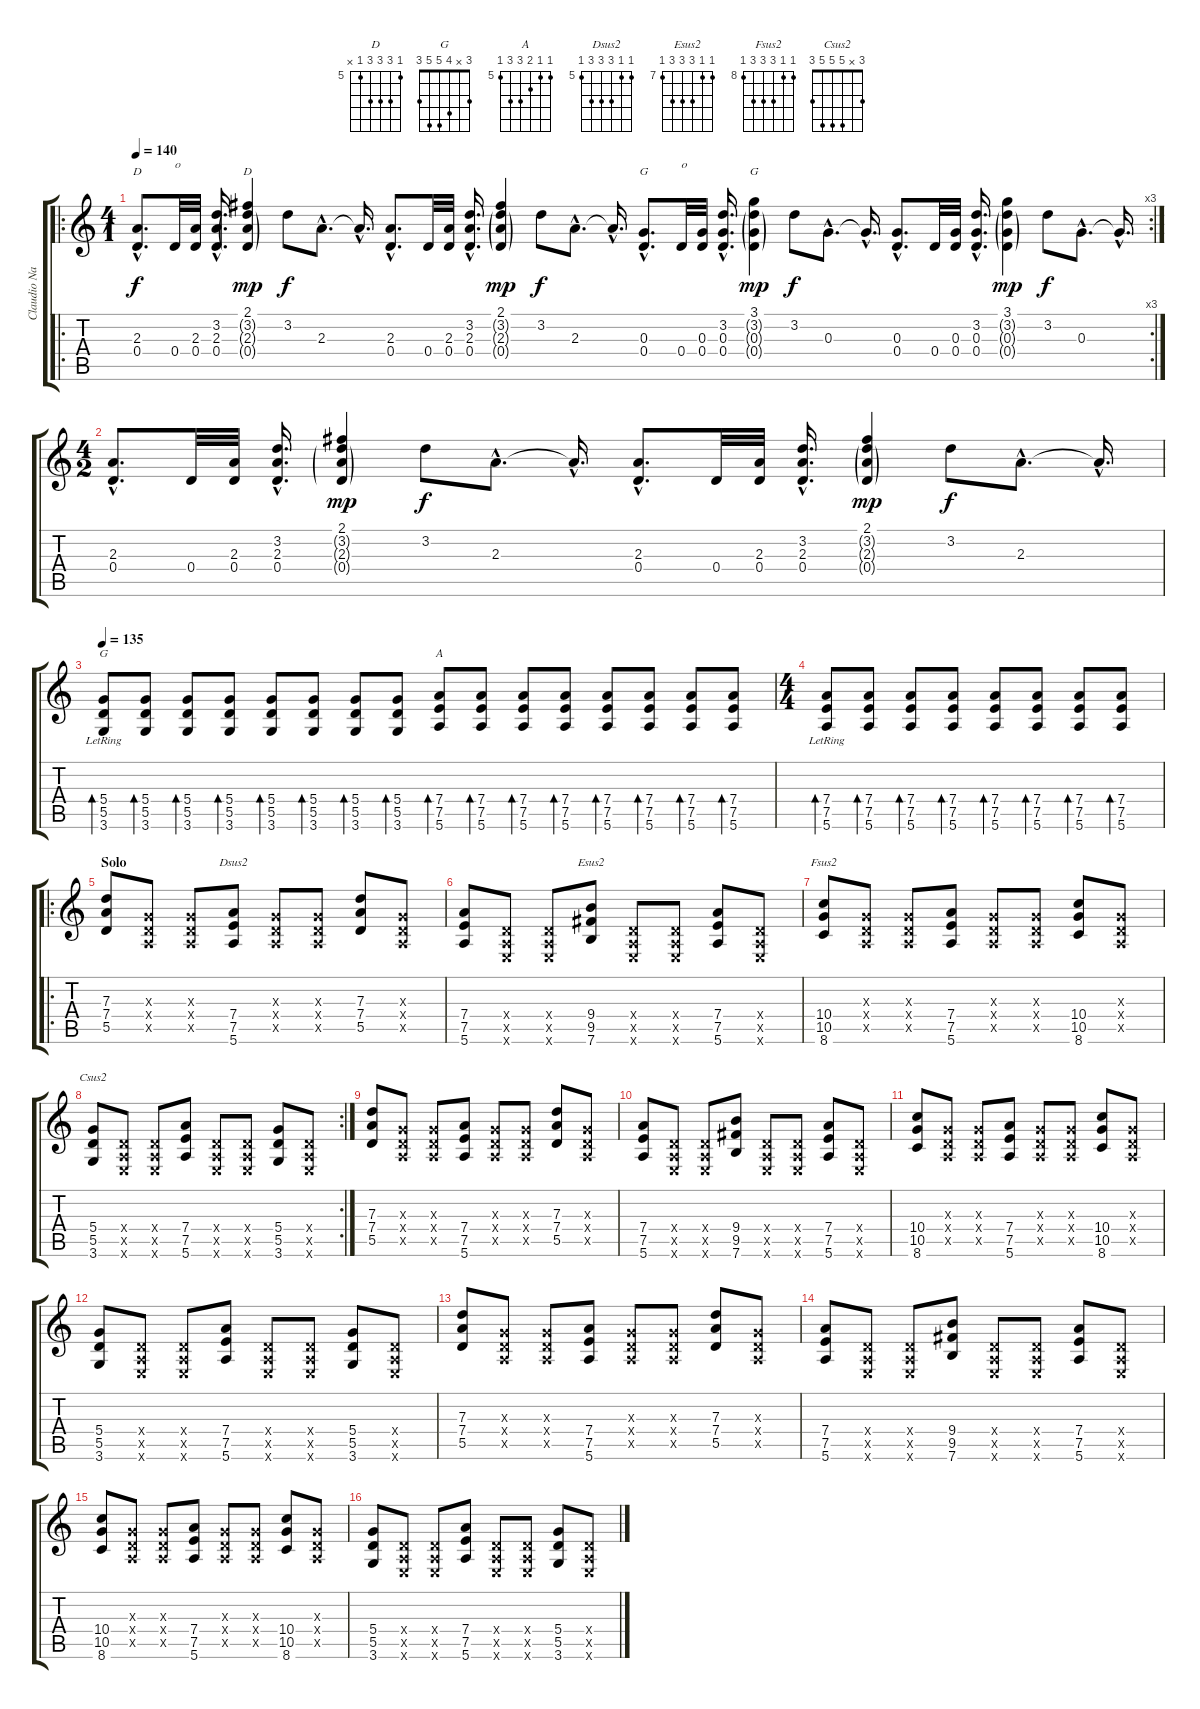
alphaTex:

\track ("Claudio Narea (clean)" "Claudio Na") {instrument electricguitarclean}
\staff {score tabs}
\tuning (E4 B3 G3 D3 A2 E2) {hide}
\chord ("D" 2 3 2 0 0 x)
\chord ("D" 5 7 7 7 5 x) {firstfret 5}
\chord ("G" 3 3 0 0 2 3)
\chord ("G" 3 3 4 5 5 3)
\chord ("G" 3 x 4 5 5 3)
\chord ("A" 5 5 6 7 7 5) {firstfret 5}
\chord ("Dsus2" 5 5 7 7 7 5) {firstfret 5}
\chord ("Esus2" 7 7 9 9 9 7) {firstfret 7}
\chord ("Fsus2" 8 8 10 10 10 8) {firstfret 8}
\chord ("Csus2" 3 x 5 5 5 3)
\ro
\rc 3
\ts (4 1)
\tempo 140
\tempo 135
\tempo 140
\clef g2
\ks c
(2.3{hac} 0.4{hac}).8{d ch "D" dy f volume 16 instrument electricguitarclean} 0.4.32{txt "o"} (2.3 0.4).32 (3.2{hac} 2.3{hac} 0.4{hac}).16{d} (2.1 3.2{g} 2.3{g} 0.4{g}).4{ch "D" dy mp} 3.2.8{dy f} 2.3{hac}.8{d} 2.3{hac t}.16{d} (2.3{hac} 0.4{hac}).8{d} 0.4.32 (2.3 0.4).32 (3.2{hac} 2.3{hac} 0.4{hac}).16{d} (2.1 3.2{g} 2.3{g} 0.4{g}).4{dy mp} 3.2.8{dy f} 2.3{hac}.8{d} 2.3{hac t}.16{d} (0.3{hac} 0.4{hac}).8{d ch "G"} 0.4.32{txt "o"} (0.3 0.4).32 (3.2{hac} 0.3{hac} 0.4{hac}).16{d} (3.1 3.2{g} 0.3{g} 0.4{g}).4{ch "G" dy mp} 3.2.8{dy f} 0.3{hac}.8{d} 0.3{hac t}.16{d} (0.3{hac} 0.4{hac}).8{d} 0.4.32 (0.3 0.4).32 (3.2{hac} 0.3{hac} 0.4{hac}).16{d} (3.1 3.2{g} 0.3{g} 0.4{g}).4{dy mp} 3.2.8{dy f} 0.3{hac}.8{d} 0.3{hac t}.16{d} |
\ts (4 2)
(2.3{hac} 0.4{hac}).8{d} 0.4.32 (2.3 0.4).32 (3.2{hac} 2.3{hac} 0.4{hac}).16{d} (2.1 3.2{g} 2.3{g} 0.4{g}).4{dy mp} 3.2.8{dy f} 2.3{hac}.8{d} 2.3{hac t}.16{d} (2.3{hac} 0.4{hac}).8{d} 0.4.32 (2.3 0.4).32 (3.2{hac} 2.3{hac} 0.4{hac}).16{d} (2.1 3.2{g} 2.3{g} 0.4{g}).4{dy mp} 3.2.8{dy f} 2.3{hac}.8{d} 2.3{hac t}.16{d} |
\tempo 135
(5.4{lr} 5.5 3.6).8{bd 120 ch "G"} (5.4 5.5 3.6).8{bd 120} (5.4 5.5 3.6).8{bd 120} (5.4 5.5 3.6).8{bd 120} (5.4 5.5 3.6).8{bd 120} (5.4 5.5 3.6).8{bd 120} (5.4 5.5 3.6).8{bd 120} (5.4 5.5 3.6).8{bd 120} (7.4 7.5 5.6).8{bd 60 ch "A"} (7.4 7.5 5.6).8{bd 60} (7.4 7.5 5.6).8{bd 60} (7.4 7.5 5.6).8{bd 60} (7.4 7.5 5.6).8{bd 60} (7.4 7.5 5.6).8{bd 60} (7.4 7.5 5.6).8{bd 60} (7.4 7.5 5.6).8{bd 60} |
\ts (4 4)
(7.4{lr} 7.5 5.6).8{bd 60} (7.4 7.5 5.6).8{bd 120} (7.4 7.5 5.6).8{bd 120} (7.4 7.5 5.6).8{bd 120} (7.4 7.5 5.6).8{bd 120} (7.4 7.5 5.6).8{bd 120} (7.4 7.5 5.6).8{bd 120} (7.4 7.5 5.6).8{bd 120} |
\ro
\section ("" "Solo")
(7.3 7.4 5.5).8{volume 10} (0.3{x} 0.4{x} 0.5{x}).8 (0.3{x} 0.4{x} 0.5{x}).8 (7.4 7.5 5.6).8{ch "Dsus2"} (0.3{x} 0.4{x} 0.5{x}).8 (0.3{x} 0.4{x} 0.5{x}).8 (7.3 7.4 5.5).8 (0.3{x} 0.4{x} 0.5{x}).8 |
(7.4 7.5 5.6).8 (0.4{x} 0.5{x} 0.6{x}).8 (0.4{x} 0.5{x} 0.6{x}).8 (9.4 9.5 7.6).8{ch "Esus2"} (0.4{x} 0.5{x} 0.6{x}).8 (0.4{x} 0.5{x} 0.6{x}).8 (7.4 7.5 5.6).8 (0.4{x} 0.5{x} 0.6{x}).8 |
(10.4 10.5 8.6).8{ch "Fsus2"} (0.3{x} 0.4{x} 0.5{x}).8 (0.3{x} 0.4{x} 0.5{x}).8 (7.4 7.5 5.6).8 (0.3{x} 0.4{x} 0.5{x}).8 (0.3{x} 0.4{x} 0.5{x}).8 (10.4 10.5 8.6).8 (0.3{x} 0.4{x} 0.5{x}).8 |
\rc 2
(5.4 5.5 3.6).8{ch "Csus2"} (0.4{x} 0.5{x} 0.6{x}).8 (0.4{x} 0.5{x} 0.6{x}).8 (7.4 7.5 5.6).8 (0.4{x} 0.5{x} 0.6{x}).8 (0.4{x} 0.5{x} 0.6{x}).8 (5.4 5.5 3.6).8 (0.4{x} 0.5{x} 0.6{x}).8 |
(7.3 7.4 5.5).8{volume 10} (0.3{x} 0.4{x} 0.5{x}).8 (0.3{x} 0.4{x} 0.5{x}).8 (7.4 7.5 5.6).8 (0.3{x} 0.4{x} 0.5{x}).8 (0.3{x} 0.4{x} 0.5{x}).8 (7.3 7.4 5.5).8 (0.3{x} 0.4{x} 0.5{x}).8 |
(7.4 7.5 5.6).8 (0.4{x} 0.5{x} 0.6{x}).8 (0.4{x} 0.5{x} 0.6{x}).8 (9.4 9.5 7.6).8 (0.4{x} 0.5{x} 0.6{x}).8 (0.4{x} 0.5{x} 0.6{x}).8 (7.4 7.5 5.6).8 (0.4{x} 0.5{x} 0.6{x}).8 |
(10.4 10.5 8.6).8 (0.3{x} 0.4{x} 0.5{x}).8 (0.3{x} 0.4{x} 0.5{x}).8 (7.4 7.5 5.6).8 (0.3{x} 0.4{x} 0.5{x}).8 (0.3{x} 0.4{x} 0.5{x}).8 (10.4 10.5 8.6).8 (0.3{x} 0.4{x} 0.5{x}).8 |
(5.4 5.5 3.6).8 (0.4{x} 0.5{x} 0.6{x}).8 (0.4{x} 0.5{x} 0.6{x}).8 (7.4 7.5 5.6).8 (0.4{x} 0.5{x} 0.6{x}).8 (0.4{x} 0.5{x} 0.6{x}).8 (5.4 5.5 3.6).8 (0.4{x} 0.5{x} 0.6{x}).8 |
(7.3 7.4 5.5).8 (0.3{x} 0.4{x} 0.5{x}).8 (0.3{x} 0.4{x} 0.5{x}).8 (7.4 7.5 5.6).8 (0.3{x} 0.4{x} 0.5{x}).8 (0.3{x} 0.4{x} 0.5{x}).8 (7.3 7.4 5.5).8 (0.3{x} 0.4{x} 0.5{x}).8 |
(7.4 7.5 5.6).8 (0.4{x} 0.5{x} 0.6{x}).8 (0.4{x} 0.5{x} 0.6{x}).8 (9.4 9.5 7.6).8 (0.4{x} 0.5{x} 0.6{x}).8 (0.4{x} 0.5{x} 0.6{x}).8 (7.4 7.5 5.6).8 (0.4{x} 0.5{x} 0.6{x}).8 |
(10.4 10.5 8.6).8 (0.3{x} 0.4{x} 0.5{x}).8 (0.3{x} 0.4{x} 0.5{x}).8 (7.4 7.5 5.6).8 (0.3{x} 0.4{x} 0.5{x}).8 (0.3{x} 0.4{x} 0.5{x}).8 (10.4 10.5 8.6).8 (0.3{x} 0.4{x} 0.5{x}).8 |
(5.4 5.5 3.6).8 (0.4{x} 0.5{x} 0.6{x}).8 (0.4{x} 0.5{x} 0.6{x}).8 (7.4 7.5 5.6).8 (0.4{x} 0.5{x} 0.6{x}).8 (0.4{x} 0.5{x} 0.6{x}).8 (5.4 5.5 3.6).8 (0.4{x} 0.5{x} 0.6{x}).8
